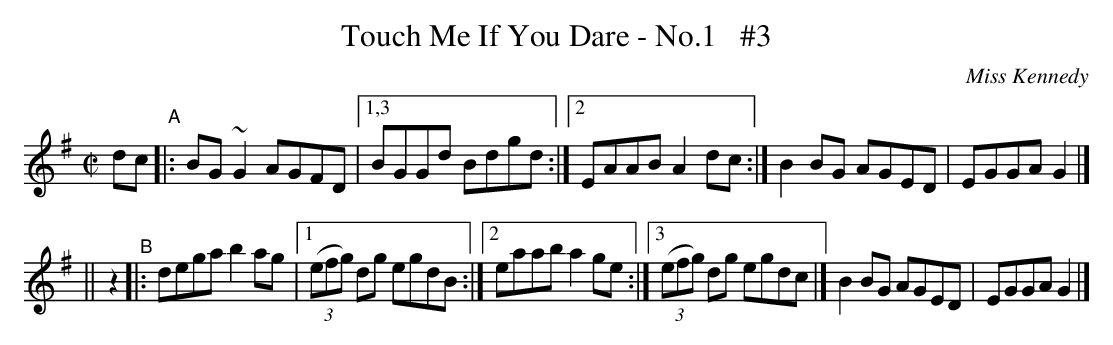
X:1
T: Touch Me If You Dare - No.1   #3
O: Miss Kennedy
M: C|
L: 1/8
K: G
   dc "^A"|: BG~G2 AGFD |[1,3 BGGd Bdgd :|[2 EAAB A2dc :|] B2BG AGED | EGGA G2 |]
|| z2 "^B"|: dega b2ag |[1 ((3efg) dg egdB :|[2 eaab a2ge :|[3 ((3efg) dg egdc |] B2BG AGED | EGGA G2 |]
